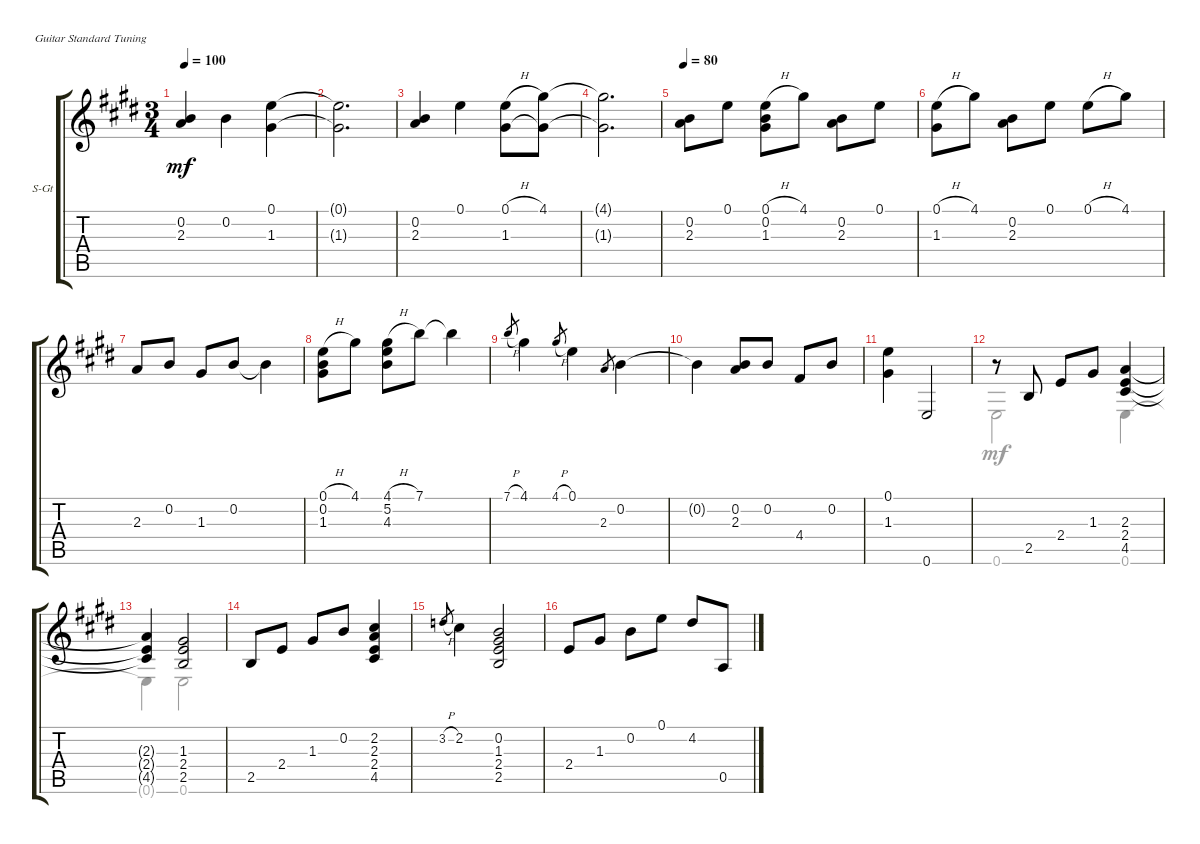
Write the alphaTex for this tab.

\defaultSystemsLayout 4
\bracketExtendMode groupsimilarinstruments
\firstSystemTrackNameOrientation horizontal
\otherSystemsTrackNameOrientation horizontal
\track ("Steel Guitar" "S-Gt") {instrument acousticguitarsteel}
\staff {score tabs}
\tuning (E4 B3 G3 D3 A2 E2)
\voice
\ts (3 4)
\tempo 100
\clef g2
\ks e
(0.2 2.3).4{dy mf instrument acousticguitarsteel} 0.2.4 (0.1 1.3).4 |
(1.3{t} 0.1{t}).2{d} |
(0.2 2.3).4 0.1.4 (0.1{h} 1.3).8 (4.1 1.3{t}).8 |
(4.1{t} 1.3{t}).2{d} |
\tempo 80
(2.3 0.2).8 0.1.8 (0.1{h} 0.2 1.3).8 4.1.8 (0.2 2.3).8 0.1.8 |
(0.1{h} 1.3).8 4.1.8 (0.2 2.3).8 0.1.8 0.1{h}.8 4.1.8 |
2.3.8 0.2.8 1.3.8 0.2.8 0.2{t}.4 |
(0.1{h} 0.2 1.3).8 4.1.8 (4.1{h} 5.2 4.3).8 7.1.8 7.1{t}.4 |
7.1{h}.8{gr} 4.1.4 4.1{h}.8{gr} 0.1.4 2.3.8{gr} 0.2.4 |
0.2{t}.4 (0.2 2.3).8 0.2.8 4.4.8 0.2.8 |
(0.1 1.3).4 0.6.2 |
r.8 2.5.8 2.4.8 1.3.8 (2.3 2.4 4.5).4 |
(4.5{t} 2.4{t} 2.3{t}).4 (1.3 2.4 2.5).2 |
2.5.8 2.4.8 1.3.8 0.2.8 (2.2 2.3 2.4 4.5).4 |
3.2{h}.8{gr} 2.2.4 (0.2 1.3 2.4 2.5).2 |
2.4.8 1.3.8 0.2.8 0.1.8 4.2.8 0.5.8
\voice
\clef g2
\ottava regular
\simile none
\ks e
|
|
|
|
|
|
|
|
|
|
|
0.6.2 0.6.4 |
0.6{t}.4 0.6.2 |
|
|
